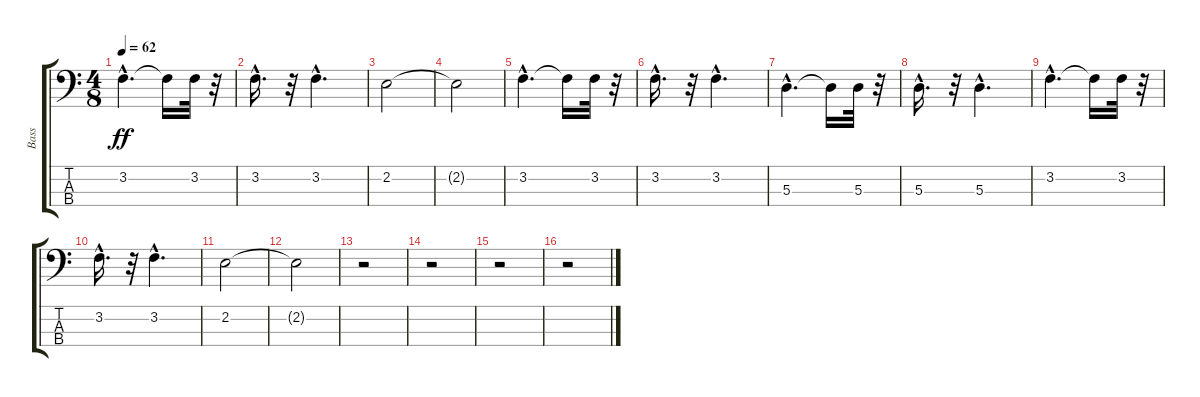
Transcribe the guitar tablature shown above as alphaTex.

\track ("Bass" "Bass") {instrument electricbasspick}
\staff {score tabs}
\tuning (G2 D2 A1 E1) {hide}
\ts (4 8)
\tempo 62
\clef f4
\ks c
3.2{hac}.4{d dy ff} 3.2{t}.16 3.2.32 r.32 |
3.2{hac}.16{d} r.32 3.2{hac}.4{d} |
2.2.2 |
2.2{t}.2 |
3.2{hac}.4{d} 3.2{t}.16 3.2.32 r.32 |
3.2{hac}.16{d} r.32 3.2{hac}.4{d} |
5.3{hac}.4{d} 5.3{t}.16 5.3.32 r.32 |
5.3{hac}.16{d} r.32 5.3{hac}.4{d} |
3.2{hac}.4{d} 3.2{t}.16 3.2.32 r.32 |
3.2{hac}.16{d} r.32 3.2{hac}.4{d} |
2.2.2 |
2.2{t}.2 |
r.2 |
r.2 |
r.2 |
r.2
